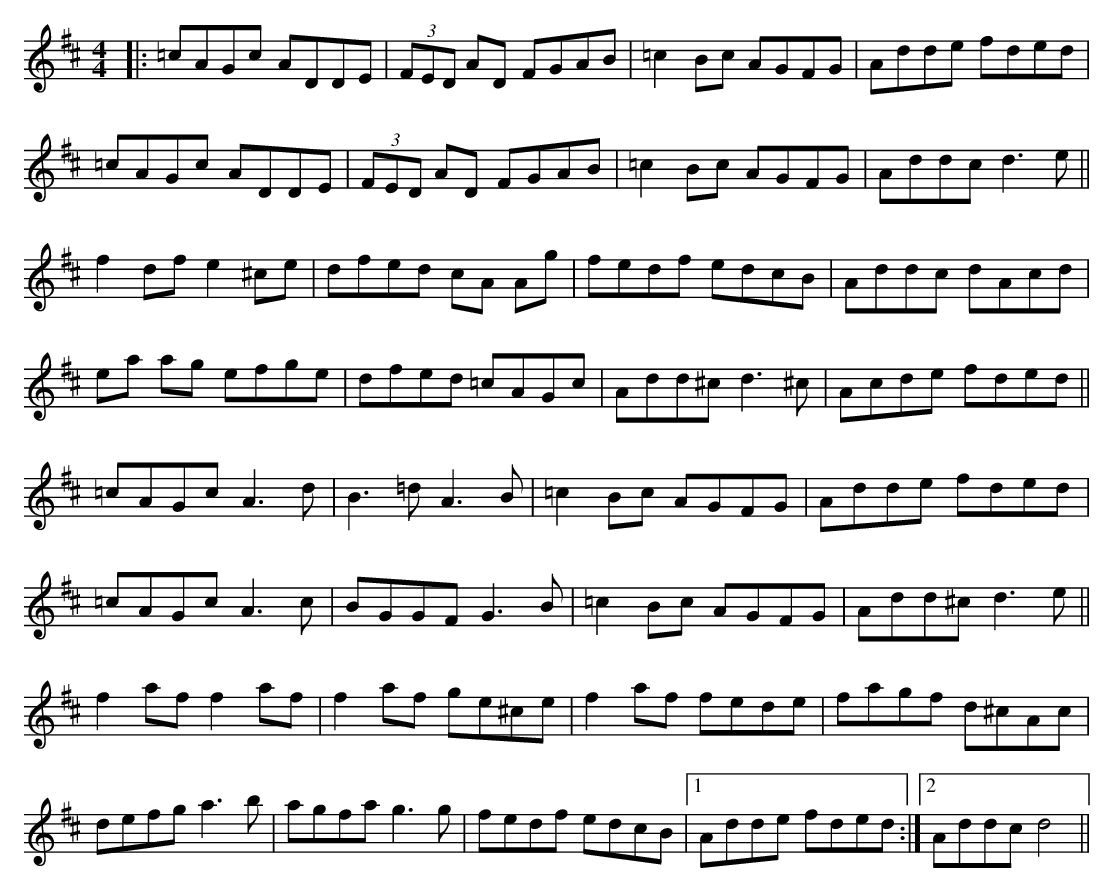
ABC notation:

X:1
M:4/4
K:D
|:=cAGc ADDE|(3FED AD FGAB|=c2Bc AGFG|Adde fded|
=cAGc ADDE|(3FED AD FGAB|=c2Bc AGFG|Addc d3 e||
f2df e2^ce|dfed cA Ag|fedf edcB|Addc dAcd|
ea ag efge|dfed =cAGc|Add^c d3 ^c|Acde fded||
=cAGc A3d|B3=d A3B|=c2Bc AGFG|Adde fded|
=cAGc A3c|BGGF G3B|=c2Bc AGFG|Add^c d3e||
f2af f2af|f2af ge^ce|f2af fede|fagf d^cAc|
defg a3b|agfa g3g|fedf edcB|1 Adde fded:|2 Addc d4||
